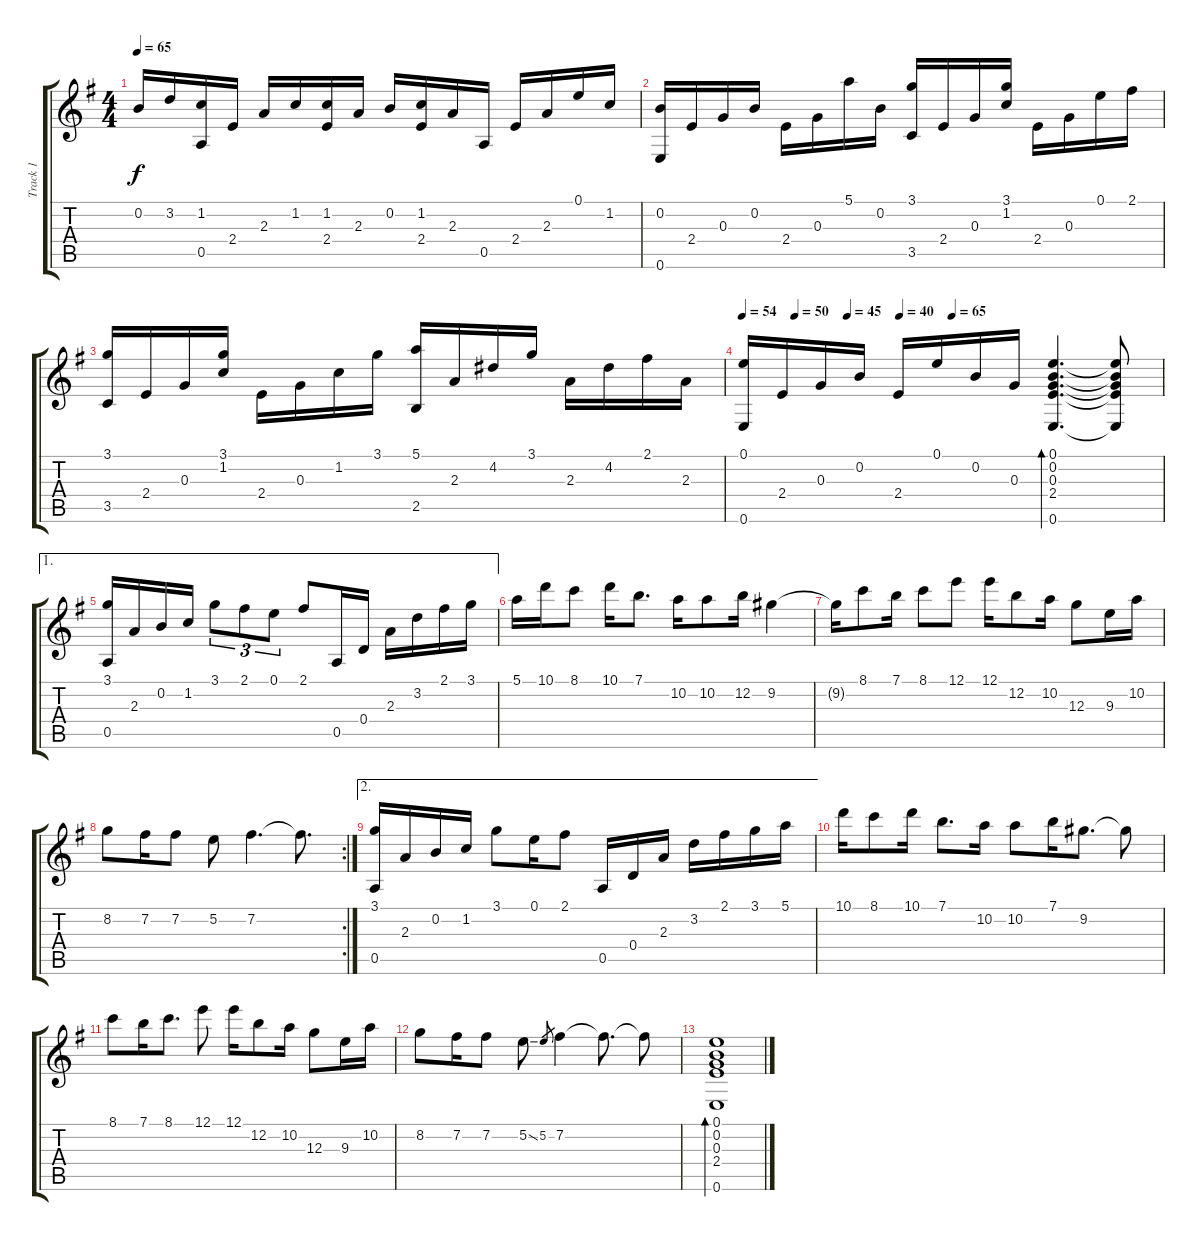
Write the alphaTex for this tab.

\track ("Track 1" "Track 1") {instrument acousticguitarnylon}
\staff {score tabs}
\tuning (E4 B3 G3 D3 A2 E2) {hide}
\ts (4 4)
\tempo 65
\clef g2
\ks eminor
0.2.16{dy f} 3.2.16 (1.2 0.5).16 2.4.16 2.3.16 1.2.16 (1.2 2.4).16 2.3.16 0.2.16 (1.2 2.4).16 2.3.16 0.5.16 2.4.16 2.3.16 0.1.16 1.2.16 |
(0.2 0.6).16 2.4.16 0.3.16 0.2.16 2.4.16 0.3.16 5.1.16 0.2.16 (3.1 3.5).16 2.4.16 0.3.16 (3.1 1.2).16 2.4.16 0.3.16 0.1.16 2.1.16 |
(3.1 3.5).16 2.4.16 0.3.16 (3.1 1.2).16 2.4.16 0.3.16 1.2.16 3.1.16 (5.1 2.5).16 2.3.16 4.2.16 3.1.16 2.3.16 4.2.16 2.1.16 2.3.16 |
\tempo 54
\tempo (50 0.125)
\tempo (45 0.25)
\tempo (40 0.375)
\tempo (65 0.5)
(0.1 0.6).16 2.4.16 0.3.16 0.2.16 2.4.16 0.1.16 0.2.16 0.3.16 (0.1 0.2 0.3 2.4 0.6).4{d bd 480} (0.1{t} 0.2{t} 0.3{t} 2.4{t} 0.6{t}).8 |
\ae 1
(3.1 0.5).16 2.3.16 0.2.16 1.2.16 3.1.8{tu (3 2)} 2.1.8{tu (3 2)} 0.1.8{tu (3 2)} 2.1.8 0.5.16 0.4.16 2.3.16 3.2.16 2.1.16 3.1.16 |
5.1.16 10.1.16 8.1.8 10.1.16 7.1.8{d} 10.2.16 10.2.8 12.2.16 9.2.4 |
9.2{t}.16 8.1.8 7.1.16 8.1.8 12.1.8 12.1.16 12.2.8 10.2.16 12.3.8 9.3.16 10.2.16 |
\rc 2
8.2.8 7.2.16 7.2.8 5.2.8 7.2.4{d} 7.2{t}.8{d} |
\ae 2
(3.1 0.5).16 2.3.16 0.2.16 1.2.16 3.1.8 0.1.16 2.1.8 0.5.16 0.4.16 2.3.16 3.2.16 2.1.16 3.1.16 5.1.16 |
10.1.16 8.1.8 10.1.16 7.1.8{d} 10.2.16 10.2.8 7.1.16 9.2.8{d} 9.2{t}.8 |
8.1.8 7.1.16 8.1.8{d} 12.1.8 12.1.16 12.2.8 10.2.16 12.3.8 9.3.16 10.2.16 |
8.2.8 7.2.16 7.2.8 5.2{ss}.8 5.2.8{gr} 7.2.4 7.2{t}.8{d} 7.2{t}.8 |
(0.1 0.2 0.3 2.4 0.6).1{bd 480}
